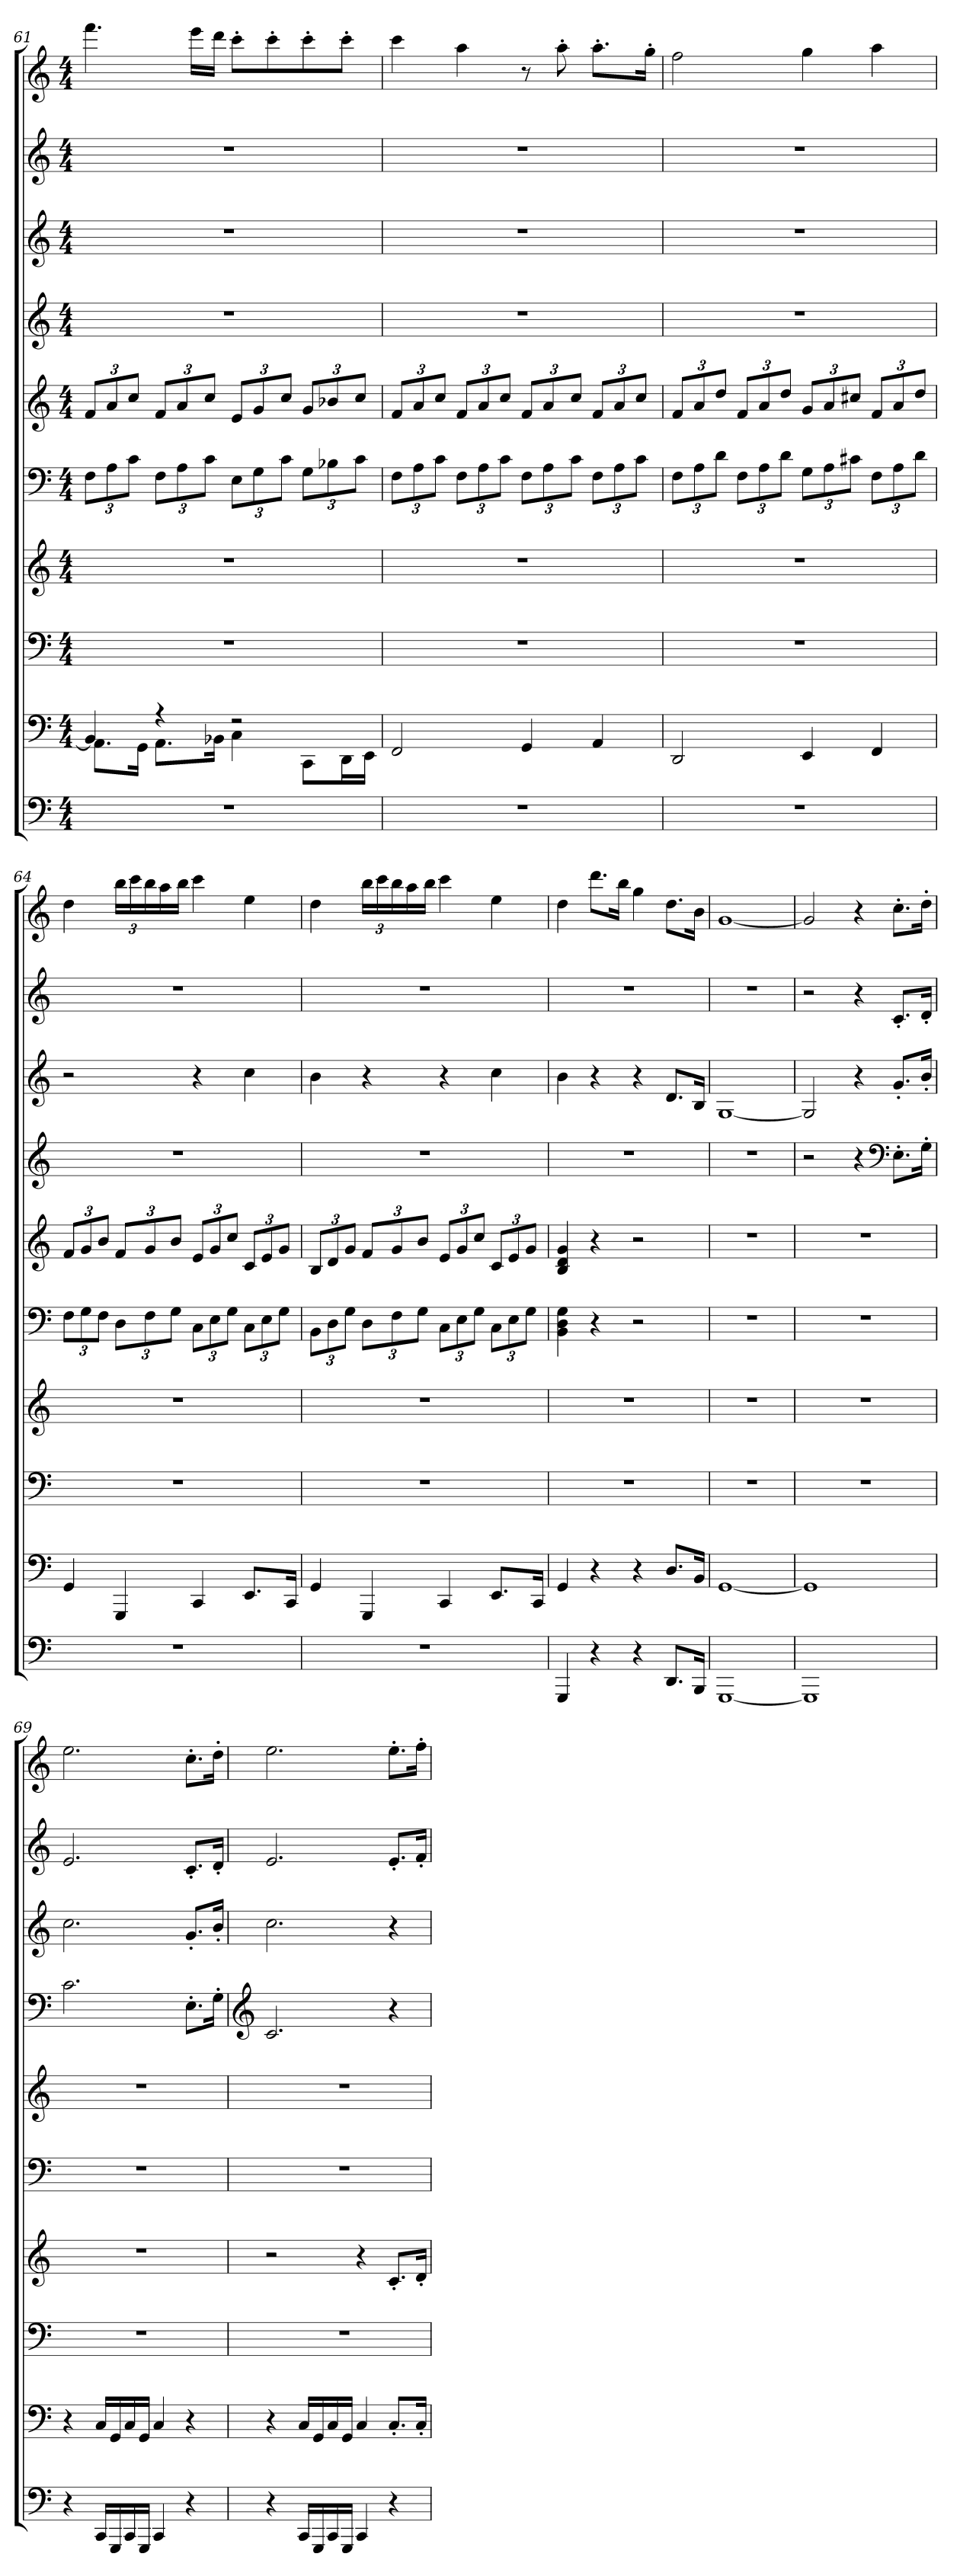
**kern	**kern	**kern	**kern	**kern	**kern	**kern	**kern	**kern	**kern
*part5	*part5	*part4	*part4	*part3	*part3	*part2	*part2	*part1	*part1
*staff10	*staff9	*staff8	*staff7	*staff6	*staff5	*staff4	*staff3	*staff2	*staff1
*clefF4	*clefF4	*clefF4	*clefG2	*clefF4	*clefG2	*clefG2	*clefG2	*clefG2	*clefG2
*k[]	*k[]	*k[]	*k[]	*k[]	*k[]	*k[]	*k[]	*k[]	*k[]
*M4/4	*M4/4	*M4/4	*M4/4	*M4/4	*M4/4	*M4/4	*M4/4	*M4/4	*M4/4
*MM118	*MM118	*MM118	*MM118	*MM118	*MM118	*MM118	*MM118	*MM118	*MM118
=61	=61	=61	=61	=61	=61	=61	=61	=61	=61
*	*^	*	*	*	*	*	*	*	*
*	*	*	*	*	*Xbrackettup	*Xbrackettup	*	*	*	*
1r	4BB-/]	8.AA\L	1r	1r	12F\L	12f/L	1r	1r	1r	4.fff\
.	.	.	.	.	12A\	12a/	.	.	.	.
.	.	.	.	.	12c\J	12cc/J	.	.	.	.
.	.	16GG\Jk	.	.	.	.	.	.	.	.
.	4r	8.AA\L	.	.	12F\L	12f/L	.	.	.	.
.	.	.	.	.	12A\	12a/	.	.	.	.
.	.	.	.	.	.	.	.	.	.	16eee\LL
.	.	.	.	.	12c\J	12cc/J	.	.	.	.
.	.	16BB-X\Jk	.	.	.	.	.	.	.	16ddd\JJ
.	2r	4C\	.	.	12E\L	12e/L	.	.	.	8ccc'\L
.	.	.	.	.	12G\	12g/	.	.	.	.
.	.	.	.	.	.	.	.	.	.	8ccc'\
.	.	.	.	.	12c\J	12cc/J	.	.	.	.
*	*	*	*	*	*	*	*	*	*	*MM118
.	.	8CC\L	.	.	12G\L	12g/L	.	.	.	8ccc'\
.	.	.	.	.	12B-X\	12b-X/	.	.	.	.
.	.	16DD\L	.	.	.	.	.	.	.	8ccc'\J
.	.	.	.	.	12c\J	12cc/J	.	.	.	.
.	.	16EE\JJ	.	.	.	.	.	.	.	.
*	*v	*v	*	*	*	*	*	*	*	*
!!LO:PB:g=z
=62	=62	=62	=62	=62	=62	=62	=62	=62	=62
*	*	*	*	*	*	*	*	*	*MM118
1r	2FF/	1r	1r	12F\L	12f/L	1r	1r	1r	4ccc\
.	.	.	.	12A\	12a/	.	.	.	.
.	.	.	.	12c\J	12cc/J	.	.	.	.
.	.	.	.	12F\L	12f/L	.	.	.	4aa\
.	.	.	.	12A\	12a/	.	.	.	.
.	.	.	.	12c\J	12cc/J	.	.	.	.
.	4GG/	.	.	12F\L	12f/L	.	.	.	8r
.	.	.	.	12A\	12a/	.	.	.	.
.	.	.	.	.	.	.	.	.	8aa'\
.	.	.	.	12c\J	12cc/J	.	.	.	.
.	4AA/	.	.	12F\L	12f/L	.	.	.	8.aa'\L
.	.	.	.	12A\	12a/	.	.	.	.
.	.	.	.	12c\J	12cc/J	.	.	.	.
*	*	*	*	*	*	*	*	*	*MM116
.	.	.	.	.	.	.	.	.	16gg'\Jk
=63	=63	=63	=63	=63	=63	=63	=63	=63	=63
*	*	*	*	*	*	*	*	*	*MM118
1r	2DD/	1r	1r	12F\L	12f/L	1r	1r	1r	2ff\
.	.	.	.	12A\	12a/	.	.	.	.
.	.	.	.	12d\J	12dd/J	.	.	.	.
.	.	.	.	12F\L	12f/L	.	.	.	.
.	.	.	.	12A\	12a/	.	.	.	.
.	.	.	.	12d\J	12dd/J	.	.	.	.
.	4EE/	.	.	12G\L	12g/L	.	.	.	4gg\
.	.	.	.	12A\	12a/	.	.	.	.
.	.	.	.	12c#X\J	12cc#X/J	.	.	.	.
.	4FF/	.	.	12F\L	12f/L	.	.	.	4aa\
.	.	.	.	12A\	12a/	.	.	.	.
.	.	.	.	12d\J	12dd/J	.	.	.	.
=64	=64	=64	=64	=64	=64	=64	=64	=64	=64
*	*	*	*	*	*	*	*	*	*MM118
1r	4GG/	1r	1r	12F\L	12f/L	1r	2r	1r	4dd\
.	.	.	.	12G\	12g/	.	.	.	.
.	.	.	.	12F\J	12b/J	.	.	.	.
*	*	*	*	*	*	*	*	*	*Xbrackettup
.	4GGG/	.	.	12D\L	12f/L	.	.	.	24bb\LL
.	.	.	.	.	.	.	.	.	24ccc\
.	.	.	.	12F\	12g/	.	.	.	24bb\
.	.	.	.	.	.	.	.	.	16aa\
.	.	.	.	12G\J	12b/J	.	.	.	.
.	.	.	.	.	.	.	.	.	16bb\JJ
.	4CC/	.	.	12C\L	12e/L	.	4r	.	4ccc\
.	.	.	.	12E\	12g/	.	.	.	.
.	.	.	.	12G\J	12cc/J	.	.	.	.
.	8.EE/L	.	.	12C\L	12c/L	.	4cc\	.	4ee\
.	.	.	.	12E\	12e/	.	.	.	.
.	.	.	.	12G\J	12g/J	.	.	.	.
.	16CC/Jk	.	.	.	.	.	.	.	.
!!LO:PB:g=z
=65	=65	=65	=65	=65	=65	=65	=65	=65	=65
*	*	*	*	*	*	*	*	*	*MM118
1r	4GG/	1r	1r	12BB\L	12B/L	1r	4b\	1r	4dd\
.	.	.	.	12D\	12d/	.	.	.	.
.	.	.	.	12G\J	12g/J	.	.	.	.
.	4GGG/	.	.	12D\L	12f/L	.	4r	.	24bb\LL
.	.	.	.	.	.	.	.	.	24ccc\
.	.	.	.	12F\	12g/	.	.	.	24bb\
.	.	.	.	.	.	.	.	.	16aa\
.	.	.	.	12G\J	12b/J	.	.	.	.
.	.	.	.	.	.	.	.	.	16bb\JJ
.	4CC/	.	.	12C\L	12e/L	.	4r	.	4ccc\
.	.	.	.	12E\	12g/	.	.	.	.
.	.	.	.	12G\J	12cc/J	.	.	.	.
.	8.EE/L	.	.	12C\L	12c/L	.	4cc\	.	4ee\
.	.	.	.	12E\	12e/	.	.	.	.
.	.	.	.	12G\J	12g/J	.	.	.	.
.	16CC/Jk	.	.	.	.	.	.	.	.
=66	=66	=66	=66	=66	=66	=66	=66	=66	=66
*	*	*	*	*	*	*	*	*	*MM116
4GGG/	4GG/	1r	1r	4BB\ 4D\ 4G\	4B/ 4d/ 4g/	1r	4b\	1r	4dd\
*	*	*	*	*	*	*	*	*	*MM118
4r	4r	.	.	4r	4r	.	4r	.	8.ddd\L
.	.	.	.	.	.	.	.	.	16bb\Jk
4r	4r	.	.	2r	2r	.	4r	.	4gg\
*	*	*	*	*	*	*	*	*	*MM114
8.DD/L	8.D/L	.	.	.	.	.	8.d/L	.	8.dd\L
*	*	*	*	*	*	*	*	*	*MM107
16BBB/Jk	16BB/Jk	.	.	.	.	.	16B/Jk	.	16b\Jk
=67	=67	=67	=67	=67	=67	=67	=67	=67	=67
*	*	*	*	*	*	*	*	*	*MM129
[1GGG	[1GG	1r	1r	1r	1r	1r	[1G	1r	[1g
=68	=68	=68	=68	=68	=68	=68	=68	=68	=68
1GGG]	1GG]	1r	1r	1r	1r	2r	2G/]	2r	2g/]
*	*	*	*	*	*	*	*	*	*MM120
.	.	.	.	.	.	4r	4r	4r	4r
*	*	*	*	*	*	*clefF4	*	*	*
*	*	*	*	*	*	*	*	*	*MM118
.	.	.	.	.	.	8.E'\L	8.g'/L	8.c'/L	8.cc'\L
.	.	.	.	.	.	16G'\Jk	16b'/Jk	16d'/Jk	16dd'\Jk
=69	=69	=69	=69	=69	=69	=69	=69	=69	=69
*	*	*	*	*	*	*	*	*	*MM118
4r	4r	1r	1r	1r	1r	2.c\	2.cc\	2.e/	2.ee\
16CC/LL	16C/LL	.	.	.	.	.	.	.	.
16GGG/	16GG/	.	.	.	.	.	.	.	.
16CC/	16C/	.	.	.	.	.	.	.	.
16GGG/JJ	16GG/JJ	.	.	.	.	.	.	.	.
4CC/	4C/	.	.	.	.	.	.	.	.
*	*	*	*	*	*	*	*	*	*MM118
4r	4r	.	.	.	.	8.E'\L	8.g'/L	8.c'/L	8.cc'\L
.	.	.	.	.	.	16G'\Jk	16b'/Jk	16d'/Jk	16dd'\Jk
!!LO:PB:g=z
=70	=70	=70	=70	=70	=70	=70	=70	=70	=70
*	*	*	*	*	*	*clefG2	*	*	*
*	*	*	*	*	*	*	*	*	*MM118
4r	4r	1r	2r	1r	1r	2.c/	2.cc\	2.e/	2.ee\
16CC/LL	16C/LL	.	.	.	.	.	.	.	.
16GGG/	16GG/	.	.	.	.	.	.	.	.
16CC/	16C/	.	.	.	.	.	.	.	.
16GGG/JJ	16GG/JJ	.	.	.	.	.	.	.	.
4CC/	4C/	.	4r	.	.	.	.	.	.
*	*	*	*	*	*	*	*	*	*MM118
4r	8.C'/L	.	8.c'/L	.	.	4r	4r	8.e'/L	8.ee'\L
.	16C'/Jk	.	16d'/Jk	.	.	.	.	16f'/Jk	16ff'\Jk
=	=	=	=	=	=	=	=	=	=
*-	*-	*-	*-	*-	*-	*-	*-	*-	*-
